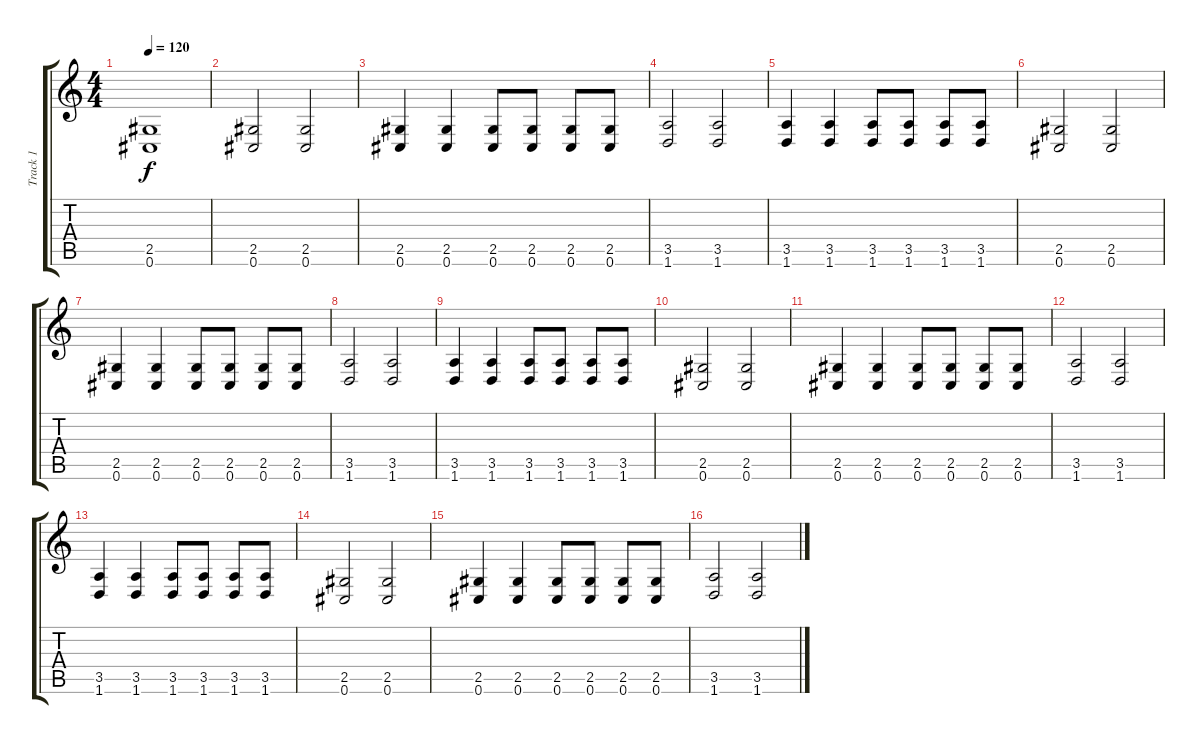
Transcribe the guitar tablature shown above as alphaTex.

\track ("Track 1" "Track 1") {instrument distortionguitar}
\staff {score tabs}
\tuning (Db4 Ab3 E3 B2 Gb2 Db2) {hide}
\ts (4 4)
\tempo 120
\clef g2
\ks c
(2.5 0.6).1{dy f} |
(2.5 0.6).2 (2.5 0.6).2 |
(2.5 0.6).4 (2.5 0.6).4 (2.5 0.6).8 (2.5 0.6).8 (2.5 0.6).8 (2.5 0.6).8 |
(3.5 1.6).2 (3.5 1.6).2 |
(3.5 1.6).4 (3.5 1.6).4 (3.5 1.6).8 (3.5 1.6).8 (3.5 1.6).8 (3.5 1.6).8 |
(2.5 0.6).2 (2.5 0.6).2 |
(2.5 0.6).4 (2.5 0.6).4 (2.5 0.6).8 (2.5 0.6).8 (2.5 0.6).8 (2.5 0.6).8 |
(3.5 1.6).2 (3.5 1.6).2 |
(3.5 1.6).4 (3.5 1.6).4 (3.5 1.6).8 (3.5 1.6).8 (3.5 1.6).8 (3.5 1.6).8 |
(2.5 0.6).2 (2.5 0.6).2 |
(2.5 0.6).4 (2.5 0.6).4 (2.5 0.6).8 (2.5 0.6).8 (2.5 0.6).8 (2.5 0.6).8 |
(3.5 1.6).2 (3.5 1.6).2 |
(3.5 1.6).4 (3.5 1.6).4 (3.5 1.6).8 (3.5 1.6).8 (3.5 1.6).8 (3.5 1.6).8 |
(2.5 0.6).2 (2.5 0.6).2 |
(2.5 0.6).4 (2.5 0.6).4 (2.5 0.6).8 (2.5 0.6).8 (2.5 0.6).8 (2.5 0.6).8 |
(3.5 1.6).2 (3.5 1.6).2
